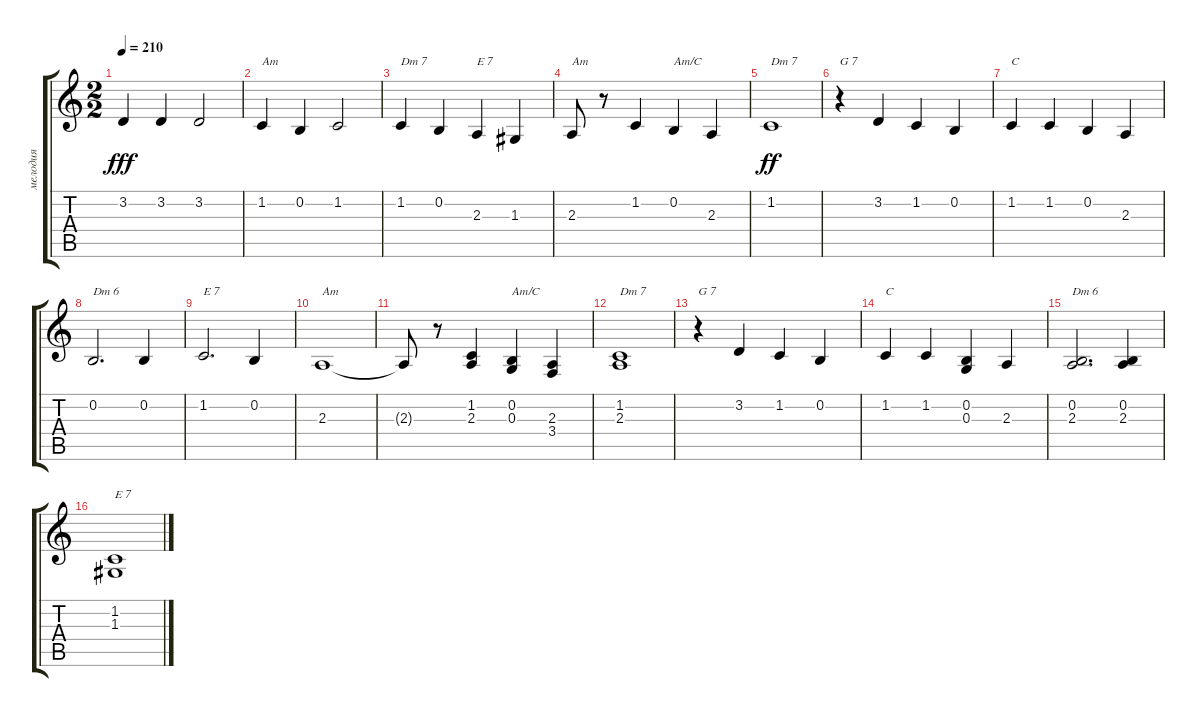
\track ("мелодия" "мелодия") {instrument accordion}
\staff {score tabs}
\tuning (E4 B3 G3 D3 A2 E2) {hide}
\ts (2 2)
\tempo 210
\clef g2
\ks c
3.2.4{dy fff} 3.2.4 3.2.2 |
1.2.4{txt "Am"} 0.2.4 1.2.2 |
1.2.4{txt "Dm 7"} 0.2.4 2.3.4{txt "E 7"} 1.3.4 |
2.3.8{txt "Am"} r.8 1.2.4 0.2.4{txt "Am/C"} 2.3.4 |
1.2.1{txt "Dm 7" dy ff} |
r.4{txt "G 7"} 3.2.4 1.2.4 0.2.4 |
1.2.4{txt "C"} 1.2.4 0.2.4 2.3.4 |
0.2.2{d txt "Dm 6"} 0.2.4 |
1.2.2{d txt "E 7"} 0.2.4 |
2.3.1{txt "Am"} |
2.3{t}.8 r.8 (1.2 2.3).4 (0.2 0.3).4{txt "Am/C"} (2.3 3.4).4 |
(1.2 2.3).1{txt "Dm 7"} |
r.4{txt "G 7"} 3.2.4 1.2.4 0.2.4 |
1.2.4{txt "C"} 1.2.4 (0.2 0.3).4 2.3.4 |
(0.2 2.3).2{d txt "Dm 6"} (0.2 2.3).4 |
(1.2 1.3).1{txt "E 7"}
